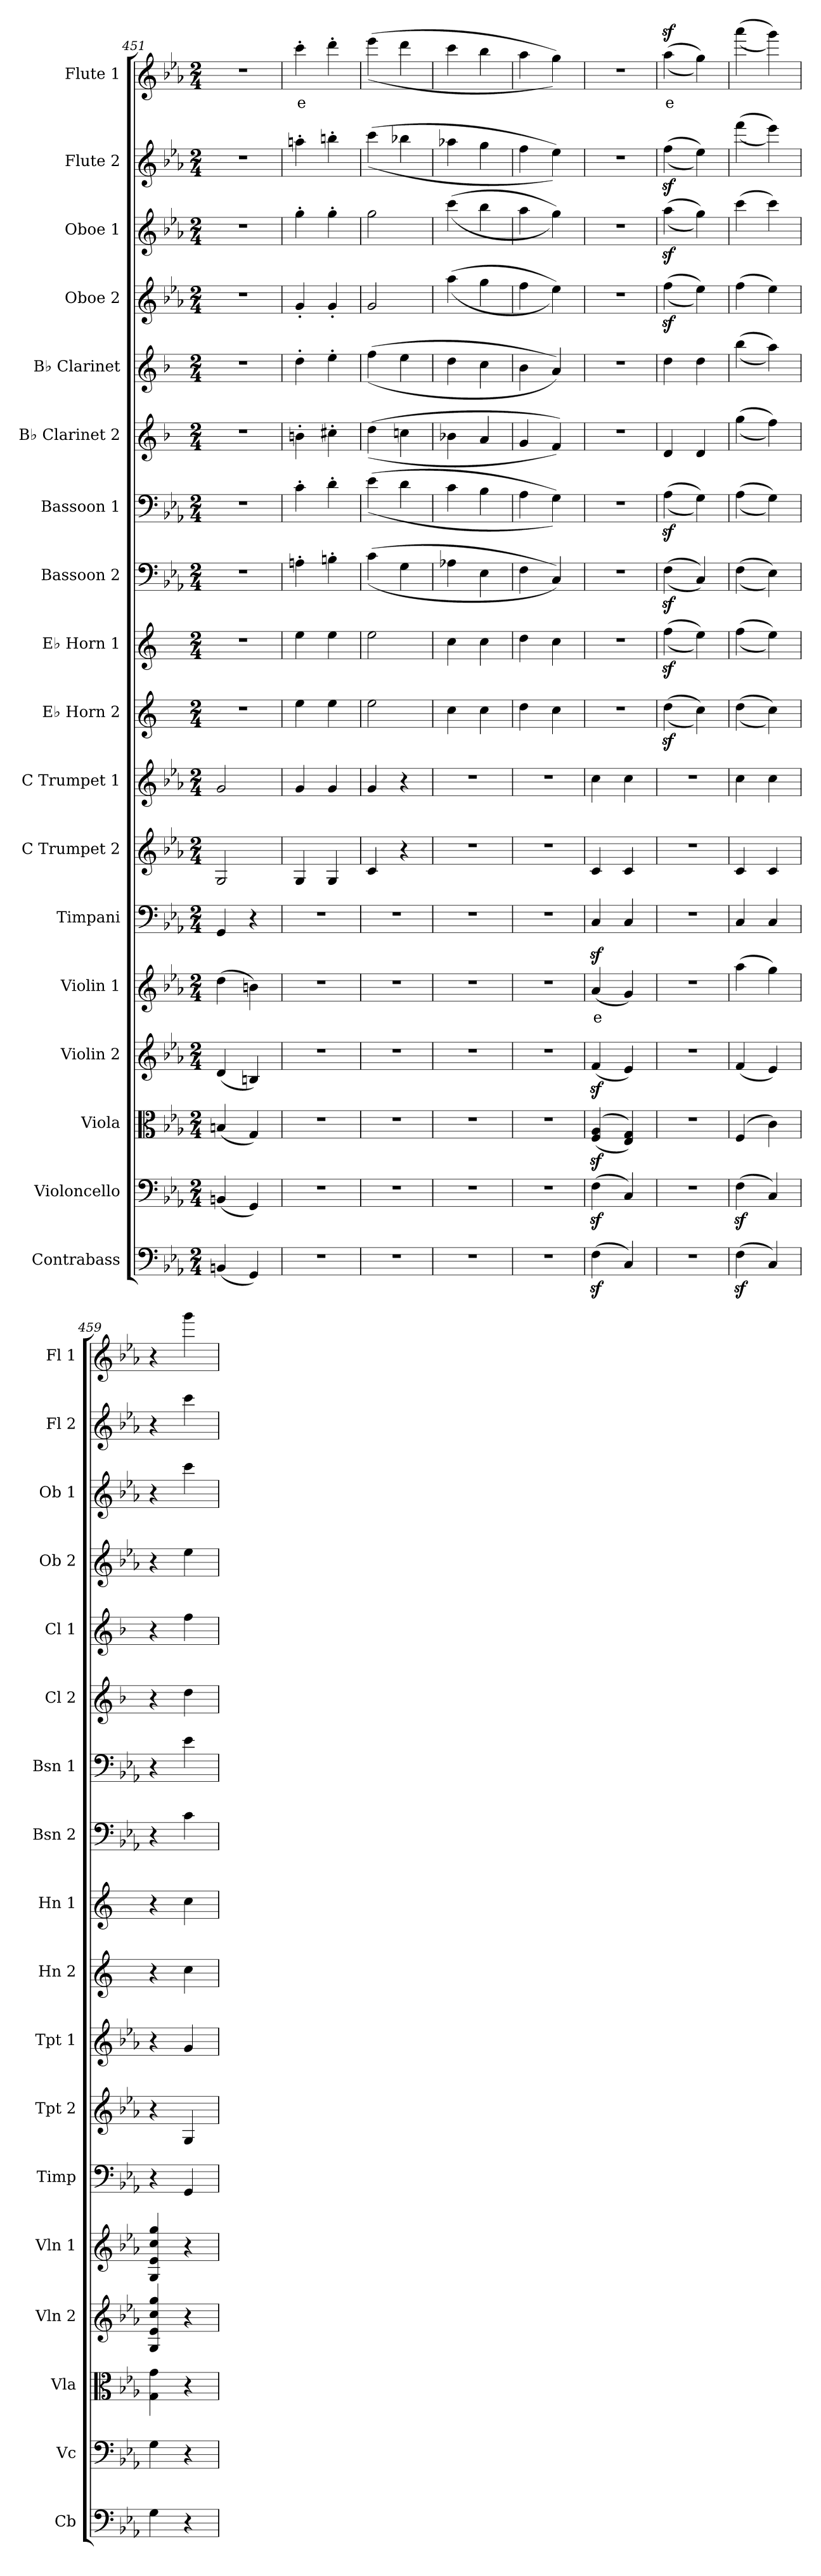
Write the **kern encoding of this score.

**kern	**kern	**kern	**kern	**kern	**text	**kern	**kern	**kern	**kern	**kern	**kern	**kern	**kern	**kern	**kern	**kern	**kern	**kern	**text
*part18	*part17	*part16	*part15	*part14	*part14	*part13	*part12	*part11	*part10	*part9	*part8	*part7	*part6	*part5	*part4	*part3	*part2	*part1	*part1
*staff18	*staff17	*staff16	*staff15	*staff14	*staff14	*staff13	*staff12	*staff11	*staff10	*staff9	*staff8	*staff7	*staff6	*staff5	*staff4	*staff3	*staff2	*staff1	*staff1
*I"Contrabass	*I"Violoncello	*I"Viola	*I"Violin 2	*I"Violin 1	*	*I"Timpani	*I"C Trumpet 2	*I"C Trumpet 1	*I"E♭ Horn 2	*I"E♭ Horn 1	*I"Bassoon 2	*I"Bassoon 1	*I"B♭ Clarinet 2	*I"B♭ Clarinet	*I"Oboe 2	*I"Oboe 1	*I"Flute 2	*I"Flute 1	*
*I'Cb	*I'Vc	*I'Vla	*I'Vln 2	*I'Vln 1	*	*I'Timp	*I'Tpt 2	*I'Tpt 1	*I'Hn 2	*I'Hn 1	*I'Bsn 2	*I'Bsn 1	*I'Cl 2	*I'Cl 1	*I'Ob 2	*I'Ob 1	*I'Fl 2	*I'Fl 1	*
!!LO:PB:g=z
*clefF4	*clefF4	*clefC3	*clefG2	*clefG2	*	*clefF4	*clefG2	*clefG2	*clefG2	*clefG2	*clefF4	*clefF4	*clefG2	*clefG2	*clefG2	*clefG2	*clefG2	*clefG2	*
*ITrd7c12	*	*	*	*	*	*	*	*	*ITrd5c9	*ITrd5c9	*	*	*ITrd1c2	*ITrd1c2	*	*	*	*	*
*k[b-e-a-]	*k[b-e-a-]	*k[b-e-a-]	*k[b-e-a-]	*k[b-e-a-]	*	*k[b-e-a-]	*k[b-e-a-]	*k[b-e-a-]	*k[b-e-a-]	*k[b-e-a-]	*k[b-e-a-]	*k[b-e-a-]	*k[b-e-a-]	*k[b-e-a-]	*k[b-e-a-]	*k[b-e-a-]	*k[b-e-a-]	*k[b-e-a-]	*
*M2/4	*M2/4	*M2/4	*M2/4	*M2/4	*	*M2/4	*M2/4	*M2/4	*M2/4	*M2/4	*M2/4	*M2/4	*M2/4	*M2/4	*M2/4	*M2/4	*M2/4	*M2/4	*
=451	=451	=451	=451	=451	=451	=451	=451	=451	=451	=451	=451	=451	=451	=451	=451	=451	=451	=451	=451
(4BBBn/	(4BBn/	(4Bn/	(4d/	(4dd\	.	4GG/	2G/	2g/	2r	2r	2r	2r	2r	2r	2r	2r	2r	2r	.
4GGG/)	4GG/)	4G/)	4Bn/)	4bn\)	.	4r	.	.	.	.	.	.	.	.	.	.	.	.	.
=452	=452	=452	=452	=452	=452	=452	=452	=452	=452	=452	=452	=452	=452	=452	=452	=452	=452	=452	=452
!	!	!	!	!	!	!	!	!	!	!	!	!	!	!	!	!	!	!	!LO:LY:b:color=#FF0000
2r	2r	2r	2r	2r	.	2r	4G/	4g/	4g\	4g\	4An'\	4c'\	4an'\	4cc'\	4g'/	4gg'\	4aan'\	4ccc'\	e
.	.	.	.	.	.	.	4G/	4g/	4g\	4g\	4Bn'\	4d'\	4bn'\	4dd'\	4g'/	4gg'\	4bbn'\	4ddd'\	.
=453	=453	=453	=453	=453	=453	=453	=453	=453	=453	=453	=453	=453	=453	=453	=453	=453	=453	=453	=453
2r	2r	2r	2r	2r	.	2r	4c/	4g/	2g\	2g\	((4c\	((4e-\	((4cc\	((4ee-\	2g/	2gg\	((4ccc\	((4eee-\	.
.	.	.	.	.	.	.	4r	4r	.	.	4G\	4d\	4b-X\	4dd\	.	.	4bb-X\	4ddd\	.
=454	=454	=454	=454	=454	=454	=454	=454	=454	=454	=454	=454	=454	=454	=454	=454	=454	=454	=454	=454
2r	2r	2r	2r	2r	.	2r	2r	2r	4e-\	4e-\	4A-X\	4c\	4a-X\	4cc\	((4aa-\	((4ccc\	4aa-X\	4ccc\	.
.	.	.	.	.	.	.	.	.	4e-\	4e-\	4E-\	4B-\	4g/	4b-\	4gg\	4bb-\	4gg\	4bb-\	.
=455	=455	=455	=455	=455	=455	=455	=455	=455	=455	=455	=455	=455	=455	=455	=455	=455	=455	=455	=455
2r	2r	2r	2r	2r	.	2r	2r	2r	4f\	4f\	4F\	4A-\	4f/	4a-\	4ff\	4aa-\	4ff\	4aa-\	.
.	.	.	.	.	.	.	.	.	4e-\	4e-\	4C/))	4G\))	4e-/))	4g/))	4ee-\))	4gg\))	4ee-\))	4gg\))	.
=456	=456	=456	=456	=456	=456	=456	=456	=456	=456	=456	=456	=456	=456	=456	=456	=456	=456	=456	=456
!	!	!	!	!	!LO:LY:b:color=#FF0000	!	!	!	!	!	!	!	!	!	!	!	!	!	!
(4FFz<\	(4Fz<\	((4F/z< 4A-/z<	(4fz</	(4a-z</	e	4C/	4c/	4cc\	2r	2r	2r	2r	2r	2r	2r	2r	2r	2r	.
4CC/)	4C/)	4E-/ 4G/))	4e-/)	4g/)	.	4C/	4c/	4cc\	.	.	.	.	.	.	.	.	.	.	.
=457	=457	=457	=457	=457	=457	=457	=457	=457	=457	=457	=457	=457	=457	=457	=457	=457	=457	=457	=457
!	!	!	!	!	!	!	!	!	!	!	!	!	!	!	!	!	!	!	!LO:LY:b:color=#FF0000
2r	2r	2r	2r	2r	.	2r	2r	2r	((4fz<\	((4a-z<\	((4Fz<\	((4A-z<\	4c/	4cc\	((4ffz<\	((4aa-z<\	((4ffz<\	((4aa-z<\	e
.	.	.	.	.	.	.	.	.	4e-\))	4g\))	4C/))	4G\))	4c/	4cc\	4ee-\))	4gg\))	4ee-\))	4gg\))	.
=458	=458	=458	=458	=458	=458	=458	=458	=458	=458	=458	=458	=458	=458	=458	=458	=458	=458	=458	=458
(4FFz<\	(4Fz<\	(4F/	(4f/	(4aa-\	.	4C/	4c/	4cc\	((4f\	((4a-\	((4F\	((4A-\	((4ff\	((4aa-\	(4ff\	(4ccc\	((4fff\	((4aaa-\	.
4CC/)	4C/)	4c\)	4e-/)	4gg\)	.	4C/	4c/	4cc\	4e-\))	4g\))	4E-\))	4G\))	4ee-\))	4gg\))	4ee-\)	4ccc\)	4eee-\))	4ggg\))	.
=459	=459	=459	=459	=459	=459	=459	=459	=459	=459	=459	=459	=459	=459	=459	=459	=459	=459	=459	=459
4GG\	4G\	4G\ 4g\	4G/ 4e-/ 4cc/ 4gg/	4G/ 4e-/ 4cc/ 4gg/	.	4r	4r	4r	4r	4r	4r	4r	4r	4r	4r	4r	4r	4r	.
4r	4r	4r	4r	4r	.	4GG/	4G/	4g/	4e-\	4e-\	4c\	4e-\	4cc\	4ee-\	4ee-\	4ccc\	4ccc\	4ggg\	.
=	=	=	=	=	=	=	=	=	=	=	=	=	=	=	=	=	=	=	=
*-	*-	*-	*-	*-	*-	*-	*-	*-	*-	*-	*-	*-	*-	*-	*-	*-	*-	*-	*-
